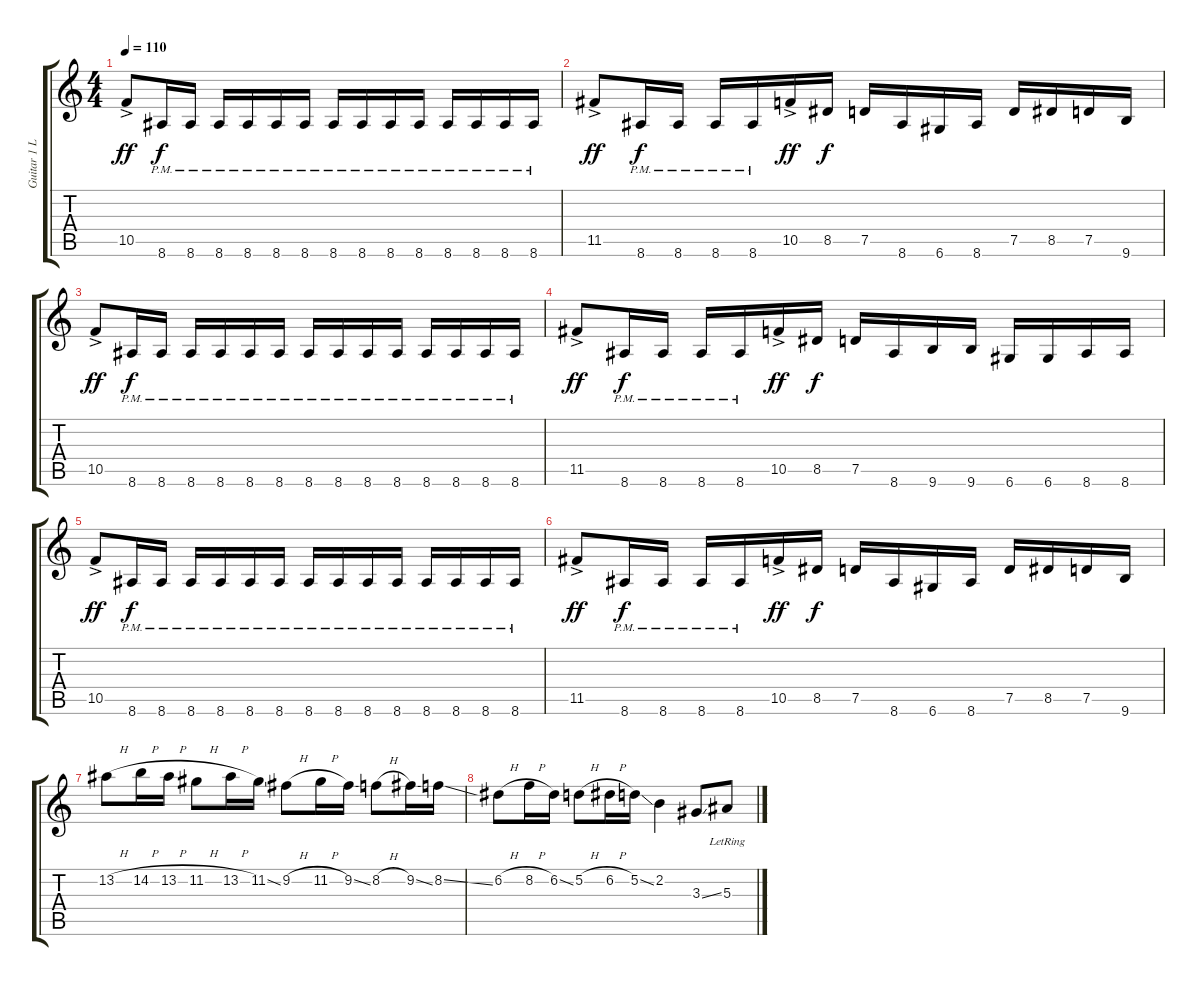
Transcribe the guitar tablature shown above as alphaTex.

\track ("Guitar 1 Lead" "Guitar 1 L") {instrument distortionguitar}
\staff {score tabs}
\tuning (D4 A3 F3 C3 G2 D2) {hide}
\ts (4 4)
\tempo 110
\clef g2
\ks c
10.5{ac}.8{dy ff} 8.6{pm}.16{dy f} 8.6{pm}.16 8.6{pm}.16 8.6{pm}.16 8.6{pm}.16 8.6{pm}.16 8.6{pm}.16 8.6{pm}.16 8.6{pm}.16 8.6{pm}.16 8.6{pm}.16 8.6{pm}.16 8.6{pm}.16 8.6{pm}.16 |
11.5{ac}.8{dy ff} 8.6{pm}.16{dy f} 8.6{pm}.16 8.6{pm}.16 8.6{pm}.16 10.5{ac}.16{dy ff} 8.5.16{dy f} 7.5.16 8.6.16 6.6.16 8.6.16 7.5.16 8.5.16 7.5.16 9.6.16 |
10.5{ac}.8{dy ff} 8.6{pm}.16{dy f} 8.6{pm}.16 8.6{pm}.16 8.6{pm}.16 8.6{pm}.16 8.6{pm}.16 8.6{pm}.16 8.6{pm}.16 8.6{pm}.16 8.6{pm}.16 8.6{pm}.16 8.6{pm}.16 8.6{pm}.16 8.6{pm}.16 |
11.5{ac}.8{dy ff} 8.6{pm}.16{dy f} 8.6{pm}.16 8.6{pm}.16 8.6{pm}.16 10.5{ac}.16{dy ff} 8.5.16{dy f} 7.5.16 8.6.16 9.6.16 9.6.16 6.6.16 6.6.16 8.6.16 8.6.16 |
10.5{ac}.8{dy ff} 8.6{pm}.16{dy f} 8.6{pm}.16 8.6{pm}.16 8.6{pm}.16 8.6{pm}.16 8.6{pm}.16 8.6{pm}.16 8.6{pm}.16 8.6{pm}.16 8.6{pm}.16 8.6{pm}.16 8.6{pm}.16 8.6{pm}.16 8.6{pm}.16 |
11.5{ac}.8{dy ff} 8.6{pm}.16{dy f} 8.6{pm}.16 8.6{pm}.16 8.6{pm}.16 10.5{ac}.16{dy ff} 8.5.16{dy f} 7.5.16 8.6.16 6.6.16 8.6.16 7.5.16 8.5.16 7.5.16 9.6.16 |
13.2{h}.8 14.2{h}.16 13.2{h}.16 11.2{h}.8 13.2{h}.16 11.2{ss}.16 9.2{h}.8 11.2{h}.16 9.2{ss}.16 8.2{h}.8 9.2{ss}.16 8.2{ss}.16 |
6.2{h}.8 8.2{h}.16 6.2{ss}.16 5.2{h}.8 6.2{h}.16 5.2{ss}.16 2.2.4 3.3{ss}.8 5.3{lr}.8
